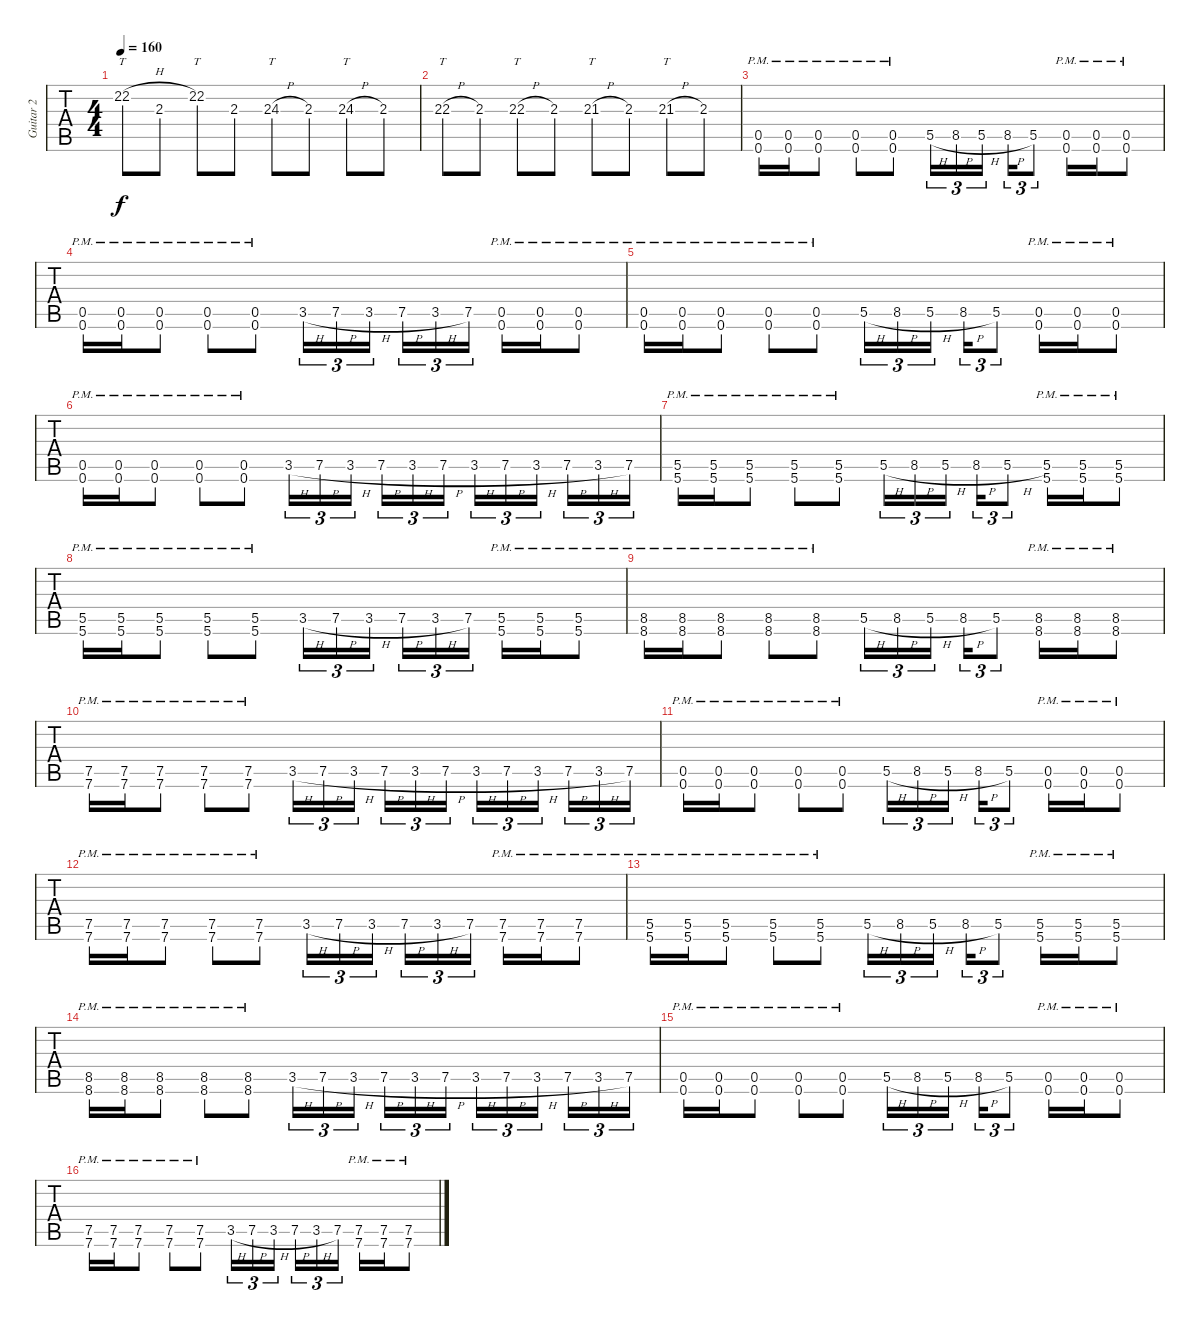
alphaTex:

\track ("Guitar 2" "Guitar 2") {instrument overdrivenguitar}
\staff {tabs}
\tuning (D4 A3 F3 C3 G2 C2) {hide}
\ts (4 4)
\tempo 160
\clef g2
\ks c
22.2{h}.8{tt dy f} 2.3.8 22.2.8{tt} 2.3.8 24.3{h}.8{tt} 2.3.8 24.3{h}.8{tt} 2.3.8 |
22.3{h}.8{tt} 2.3.8 22.3{h}.8{tt} 2.3.8 21.3{h}.8{tt} 2.3.8 21.3{h}.8{tt} 2.3.8 |
(0.5{pm} 0.6{pm}).16 (0.5{pm} 0.6{pm}).16 (0.5{pm} 0.6{pm}).8 (0.5{pm} 0.6{pm}).8 (0.5{pm} 0.6{pm}).8 5.5{h}.16{tu (3 2)} 8.5{h}.16{tu (3 2)} 5.5{h}.16{tu (3 2) beam splitsecondary} 8.5{h}.16{tu (3 2)} 5.5.8{tu (3 2)} (0.5{pm} 0.6{pm}).16 (0.5{pm} 0.6{pm}).16 (0.5{pm} 0.6{pm}).8 |
(0.5{pm} 0.6{pm}).16 (0.5{pm} 0.6{pm}).16 (0.5{pm} 0.6{pm}).8 (0.5{pm} 0.6{pm}).8 (0.5{pm} 0.6{pm}).8 3.5{h}.16{tu (3 2)} 7.5{h}.16{tu (3 2)} 3.5{h}.16{tu (3 2) beam splitsecondary} 7.5{h}.16{tu (3 2)} 3.5{h}.16{tu (3 2)} 7.5.16{tu (3 2)} (0.5{pm} 0.6{pm}).16 (0.5{pm} 0.6{pm}).16 (0.5{pm} 0.6{pm}).8 |
(0.5{pm} 0.6{pm}).16 (0.5{pm} 0.6{pm}).16 (0.5{pm} 0.6{pm}).8 (0.5{pm} 0.6{pm}).8 (0.5{pm} 0.6{pm}).8 5.5{h}.16{tu (3 2)} 8.5{h}.16{tu (3 2)} 5.5{h}.16{tu (3 2) beam splitsecondary} 8.5{h}.16{tu (3 2)} 5.5.8{tu (3 2)} (0.5{pm} 0.6{pm}).16 (0.5{pm} 0.6{pm}).16 (0.5{pm} 0.6{pm}).8 |
(0.5{pm} 0.6{pm}).16 (0.5{pm} 0.6{pm}).16 (0.5{pm} 0.6{pm}).8 (0.5{pm} 0.6{pm}).8 (0.5{pm} 0.6{pm}).8 3.5{h}.16{tu (3 2)} 7.5{h}.16{tu (3 2)} 3.5{h}.16{tu (3 2) beam splitsecondary} 7.5{h}.16{tu (3 2)} 3.5{h}.16{tu (3 2)} 7.5{h}.16{tu (3 2)} 3.5{h}.16{tu (3 2)} 7.5{h}.16{tu (3 2)} 3.5{h}.16{tu (3 2) beam splitsecondary} 7.5{h}.16{tu (3 2)} 3.5{h}.16{tu (3 2)} 7.5.16{tu (3 2)} |
(5.5{pm} 5.6{pm}).16 (5.5{pm} 5.6{pm}).16 (5.5{pm} 5.6{pm}).8 (5.5{pm} 5.6{pm}).8 (5.5{pm} 5.6{pm}).8 5.5{h}.16{tu (3 2)} 8.5{h}.16{tu (3 2)} 5.5{h}.16{tu (3 2) beam splitsecondary} 8.5{h}.16{tu (3 2)} 5.5{h}.8{tu (3 2)} (5.5{pm} 5.6{pm}).16 (5.5{pm} 5.6{pm}).16 (5.5{pm} 5.6{pm}).8 |
(5.5{pm} 5.6{pm}).16 (5.5{pm} 5.6{pm}).16 (5.5{pm} 5.6{pm}).8 (5.5{pm} 5.6{pm}).8 (5.5{pm} 5.6{pm}).8 3.5{h}.16{tu (3 2)} 7.5{h}.16{tu (3 2)} 3.5{h}.16{tu (3 2) beam splitsecondary} 7.5{h}.16{tu (3 2)} 3.5{h}.16{tu (3 2)} 7.5.16{tu (3 2)} (5.5{pm} 5.6{pm}).16 (5.5{pm} 5.6{pm}).16 (5.5{pm} 5.6{pm}).8 |
(8.5{pm} 8.6{pm}).16 (8.5{pm} 8.6{pm}).16 (8.5{pm} 8.6{pm}).8 (8.5{pm} 8.6{pm}).8 (8.5{pm} 8.6{pm}).8 5.5{h}.16{tu (3 2)} 8.5{h}.16{tu (3 2)} 5.5{h}.16{tu (3 2) beam splitsecondary} 8.5{h}.16{tu (3 2)} 5.5.8{tu (3 2)} (8.5{pm} 8.6{pm}).16 (8.5{pm} 8.6{pm}).16 (8.5{pm} 8.6{pm}).8 |
(7.5{pm} 7.6{pm}).16 (7.5{pm} 7.6{pm}).16 (7.5{pm} 7.6{pm}).8 (7.5{pm} 7.6{pm}).8 (7.5{pm} 7.6{pm}).8 3.5{h}.16{tu (3 2)} 7.5{h}.16{tu (3 2)} 3.5{h}.16{tu (3 2) beam splitsecondary} 7.5{h}.16{tu (3 2)} 3.5{h}.16{tu (3 2)} 7.5{h}.16{tu (3 2)} 3.5{h}.16{tu (3 2)} 7.5{h}.16{tu (3 2)} 3.5{h}.16{tu (3 2) beam splitsecondary} 7.5{h}.16{tu (3 2)} 3.5{h}.16{tu (3 2)} 7.5.16{tu (3 2)} |
(0.5{pm} 0.6{pm}).16 (0.5{pm} 0.6{pm}).16 (0.5{pm} 0.6{pm}).8 (0.5{pm} 0.6{pm}).8 (0.5{pm} 0.6{pm}).8 5.5{h}.16{tu (3 2)} 8.5{h}.16{tu (3 2)} 5.5{h}.16{tu (3 2) beam splitsecondary} 8.5{h}.16{tu (3 2)} 5.5.8{tu (3 2)} (0.5{pm} 0.6{pm}).16 (0.5{pm} 0.6{pm}).16 (0.5{pm} 0.6{pm}).8 |
(7.5{pm} 7.6{pm}).16 (7.5{pm} 7.6{pm}).16 (7.5{pm} 7.6{pm}).8 (7.5{pm} 7.6{pm}).8 (7.5{pm} 7.6{pm}).8 3.5{h}.16{tu (3 2)} 7.5{h}.16{tu (3 2)} 3.5{h}.16{tu (3 2) beam splitsecondary} 7.5{h}.16{tu (3 2)} 3.5{h}.16{tu (3 2)} 7.5.16{tu (3 2)} (7.5{pm} 7.6{pm}).16 (7.5{pm} 7.6{pm}).16 (7.5{pm} 7.6{pm}).8 |
(5.5{pm} 5.6{pm}).16 (5.5{pm} 5.6{pm}).16 (5.5{pm} 5.6{pm}).8 (5.5{pm} 5.6{pm}).8 (5.5{pm} 5.6{pm}).8 5.5{h}.16{tu (3 2)} 8.5{h}.16{tu (3 2)} 5.5{h}.16{tu (3 2) beam splitsecondary} 8.5{h}.16{tu (3 2)} 5.5.8{tu (3 2)} (5.5{pm} 5.6{pm}).16 (5.5{pm} 5.6{pm}).16 (5.5{pm} 5.6{pm}).8 |
(8.5{pm} 8.6{pm}).16 (8.5{pm} 8.6{pm}).16 (8.5{pm} 8.6{pm}).8 (8.5{pm} 8.6{pm}).8 (8.5{pm} 8.6{pm}).8 3.5{h}.16{tu (3 2)} 7.5{h}.16{tu (3 2)} 3.5{h}.16{tu (3 2) beam splitsecondary} 7.5{h}.16{tu (3 2)} 3.5{h}.16{tu (3 2)} 7.5{h}.16{tu (3 2)} 3.5{h}.16{tu (3 2)} 7.5{h}.16{tu (3 2)} 3.5{h}.16{tu (3 2) beam splitsecondary} 7.5{h}.16{tu (3 2)} 3.5{h}.16{tu (3 2)} 7.5.16{tu (3 2)} |
(0.5{pm} 0.6{pm}).16 (0.5{pm} 0.6{pm}).16 (0.5{pm} 0.6{pm}).8 (0.5{pm} 0.6{pm}).8 (0.5{pm} 0.6{pm}).8 5.5{h}.16{tu (3 2)} 8.5{h}.16{tu (3 2)} 5.5{h}.16{tu (3 2) beam splitsecondary} 8.5{h}.16{tu (3 2)} 5.5.8{tu (3 2)} (0.5{pm} 0.6{pm}).16 (0.5{pm} 0.6{pm}).16 (0.5{pm} 0.6{pm}).8 |
(7.5{pm} 7.6{pm}).16 (7.5{pm} 7.6{pm}).16 (7.5{pm} 7.6{pm}).8 (7.5{pm} 7.6{pm}).8 (7.5{pm} 7.6{pm}).8 3.5{h}.16{tu (3 2)} 7.5{h}.16{tu (3 2)} 3.5{h}.16{tu (3 2) beam splitsecondary} 7.5{h}.16{tu (3 2)} 3.5{h}.16{tu (3 2)} 7.5.16{tu (3 2)} (7.5{pm} 7.6{pm}).16 (7.5{pm} 7.6{pm}).16 (7.5{pm} 7.6{pm}).8
